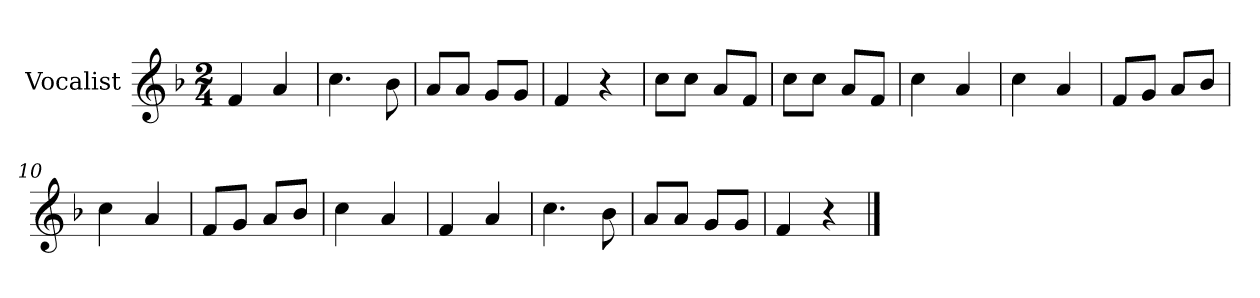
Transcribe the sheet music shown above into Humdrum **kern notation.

**kern
*part1
*staff1
*I"Vocalist
*k[b-]
*F:
*M2/4
=1
4f
4a
=2
4.cc
8b-
=3
8aL
8aJ
8gL
8gJ
=4
4f
4r
=5
8ccL
8ccJ
8aL
8fJ
=6
8ccL
8ccJ
8aL
8fJ
=7
4cc
4a
=8
4cc
4a
=9
8fL
8gJ
8aL
8b-J
=10
4cc
4a
=11
8fL
8gJ
8aL
8b-J
=12
4cc
4a
=13
4f
4a
=14
4.cc
8b-
=15
8aL
8aJ
8gL
8gJ
=16
4f
4r
==
*-
